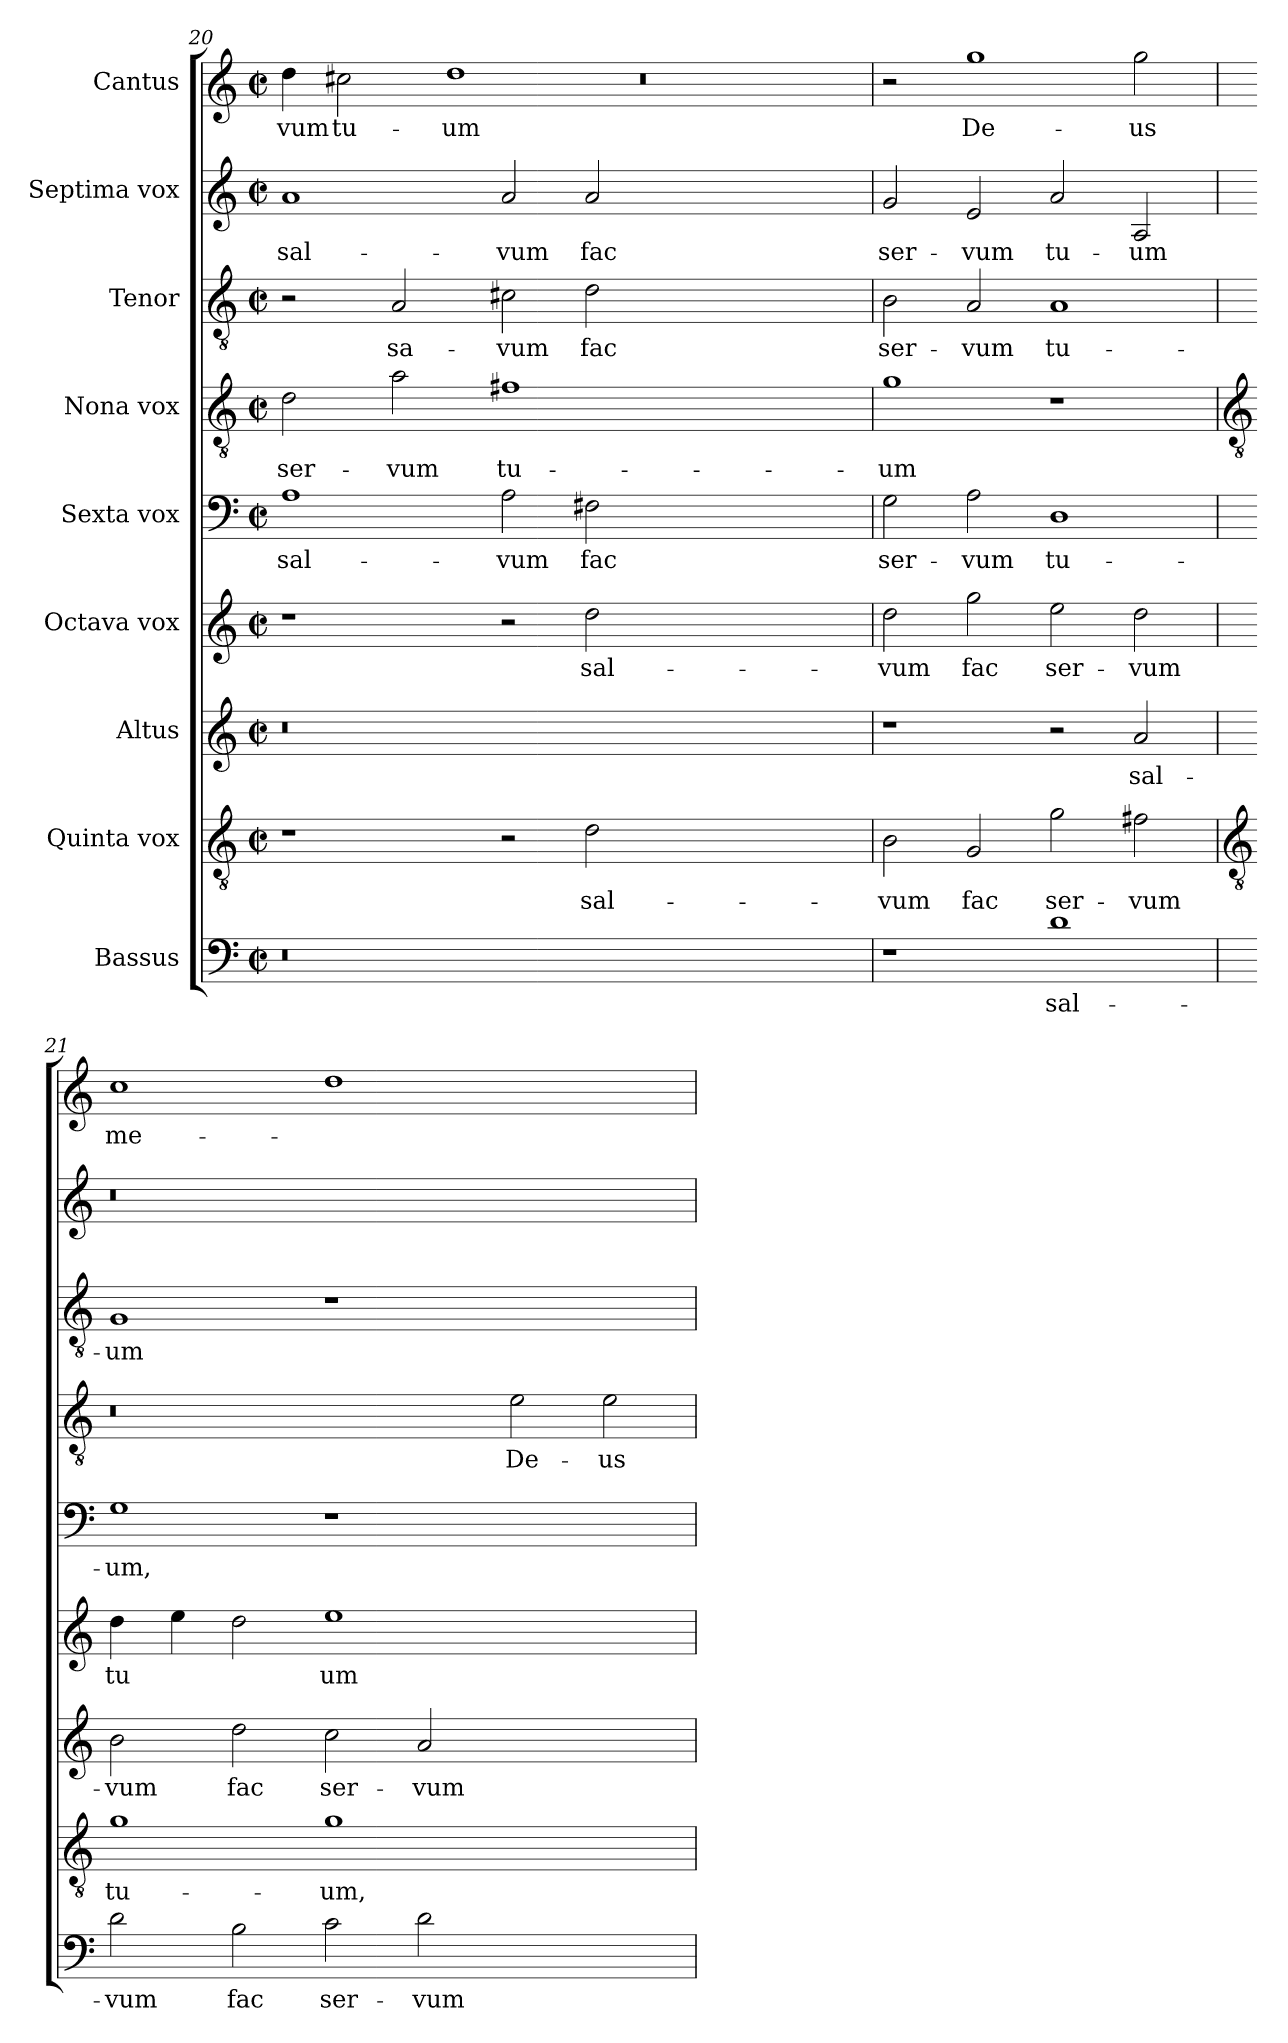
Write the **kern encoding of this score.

**kern	**text	**kern	**text	**kern	**text	**kern	**text	**kern	**text	**kern	**text	**kern	**text	**kern	**text	**kern	**text
*part9	*part9	*part8	*part8	*part7	*part7	*part6	*part6	*part5	*part5	*part4	*part4	*part3	*part3	*part2	*part2	*part1	*part1
*staff9	*staff9	*staff8	*staff8	*staff7	*staff7	*staff6	*staff6	*staff5	*staff5	*staff4	*staff4	*staff3	*staff3	*staff2	*staff2	*staff1	*staff1
*I"Bassus	*	*I"Quinta vox	*	*I"Altus	*	*I"Octava vox	*	*I"Sexta vox	*	*I"Nona vox	*	*I"Tenor	*	*I"Septima vox	*	*I"Cantus	*
*clefF4	*	*clefGv2	*	*clefG2	*	*clefG2	*	*clefF4	*	*clefGv2	*	*clefGv2	*	*clefG2	*	*clefG2	*
*k[]	*	*k[]	*	*k[]	*	*k[]	*	*k[]	*	*k[]	*	*k[]	*	*k[]	*	*k[]	*
*C:	*	*C:	*	*C:	*	*C:	*	*C:	*	*C:	*	*C:	*	*C:	*	*C:	*
*M4/2	*	*M4/2	*	*M4/2	*	*M4/2	*	*M4/2	*	*M4/2	*	*M4/2	*	*M4/2	*	*M4/2	*
*met(c|)	*	*met(c|)	*	*met(c|)	*	*met(c|)	*	*met(c|)	*	*met(c|)	*	*met(c|)	*	*met(c|)	*	*met(c|)	*
=20	=20	=20	=20	=20	=20	=20	=20	=20	=20	=20	=20	=20	=20	=20	=20	=20	=20
!	!	!	!	!	!	!	!	!	!LO:LY:b	!	!LO:LY:b	!	!	!	!LO:LY:b	!	!LO:LY:b
*	*	*	*	*	*	*	*	*	*	*	*	*	*	*	*	*^	*
0r	.	1r	.	0r	.	1r	.	1A	sal-	2d	ser-	2r	.	1a	sal-	4dd	4%15ryy	-vum
!	!	!	!	!	!	!	!	!	!	!	!	!	!	!	!	!	!	!LO:LY:b
.	.	.	.	.	.	.	.	.	.	.	.	.	.	.	.	2cc#X	.	tu-
!	!	!	!	!	!	!	!	!	!	!	!LO:LY:b	!	!LO:LY:b	!	!	!	!	!
.	.	.	.	.	.	.	.	.	.	2a	-vum	2A	sa-	.	.	.	.	.
!	!	!	!	!	!	!	!	!	!	!	!	!	!	!	!	!	!	!LO:LY:b
.	.	.	.	.	.	.	.	.	.	.	.	.	.	.	.	1dd	.	-um
!	!	!	!	!	!	!	!	!	!LO:LY:b	!	!LO:LY:b	!	!LO:LY:b	!	!LO:LY:b	!	!	!
.	.	2r	.	.	.	2r	.	2A	-vum	1f#X	tu-	2c#X	-vum	2a	-vum	.	.	.
!	!	!	!LO:LY:b	!	!	!	!LO:LY:b	!	!LO:LY:b	!	!	!	!LO:LY:b	!	!LO:LY:b	!	!	!
.	.	2d	sal-	.	.	2dd	sal-	2F#X	fac	.	.	2d	fac	2a	fac	.	.	.
.	.	.	.	.	.	.	.	.	.	.	.	.	.	.	.	0r	.	.
1..ryy	.	1..ryy	.	1..ryy	.	1..ryy	.	1..ryy	.	1..ryy	.	1..ryy	.	1..ryy	.	.	.	.
*	*	*	*	*	*	*	*	*	*	*	*	*	*	*	*	*v	*v	*
!!LO:LB:g=z
=21	=21	=21	=21	=21	=21	=21	=21	=21	=21	=21	=21	=21	=21	=21	=21	=21	=21
!	!	!	!LO:LY:b	!	!	!	!LO:LY:b	!	!LO:LY:b	!	!LO:LY:b	!	!LO:LY:b	!	!LO:LY:b	!	!
1r	.	2B	-vum	1r	.	2dd	-vum	2G	ser-	1g	-um	2B	ser-	2g	ser-	2r	.
!	!	!	!LO:LY:b	!	!	!	!LO:LY:b	!	!LO:LY:b	!	!	!	!LO:LY:b	!	!LO:LY:b	!	!LO:LY:b
.	.	2G	fac	.	.	2gg	fac	2A	-vum	.	.	2A	-vum	2e	-vum	1gg	De-
!	!LO:LY:b	!	!LO:LY:b	!	!	!	!LO:LY:b	!	!LO:LY:b	!	!	!	!LO:LY:b	!	!LO:LY:b	!	!
1d	sal-	2g	ser-	2r	.	2ee	ser-	1D	tu-	1r	.	1A	tu-	2a	tu-	.	.
!	!	!	!LO:LY:b	!	!LO:LY:b	!	!LO:LY:b	!	!	!	!	!	!	!	!LO:LY:b	!	!LO:LY:b
.	.	2f#X	-vum	2a	sal-	2dd	-vum	.	.	.	.	.	.	2A	-um	2gg	-us
!!LO:LB:g=z
=21A	=21A	=21A	=21A	=21A	=21A	=21A	=21A	=21A	=21A	=21A	=21A	=21A	=21A	=21A	=21A	=21A	=21A
*	*	*clefGv2	*	*	*	*	*	*	*	*clefGv2	*	*	*	*	*	*	*
!	!LO:LY:b	!	!LO:LY:b	!	!LO:LY:b	!	!LO:LY:b	!	!LO:LY:b	!	!	!	!LO:LY:b	!	!	!	!LO:LY:b
*	*	*	*	*	*	*	*	*	*	*^	*	*	*	*	*	*	*
2d	-vum	1g	tu-	2b	-vum	4dd	tu	1G	-um,	0r	0ryy	.	1G	-um	0r	.	1cc	me-
.	.	.	.	.	.	4ee	.	.	.	.	.	.	.	.	.	.	.	.
!	!LO:LY:b	!	!	!	!LO:LY:b	!	!	!	!	!	!	!	!	!	!	!	!	!
2B	fac	.	.	2dd	fac	2dd	.	.	.	.	.	.	.	.	.	.	.	.
!	!LO:LY:b	!	!LO:LY:b	!	!LO:LY:b	!	!LO:LY:b	!	!	!	!	!	!	!	!	!	!	!
2c	ser-	1g	-um,	2cc	ser-	1ee	um	1r	.	.	.	.	1r	.	.	.	1dd	.
!	!LO:LY:b	!	!	!	!LO:LY:b	!	!	!	!	!	!	!	!	!	!	!	!	!
2d	-vum	.	.	2a	-vum	.	.	.	.	.	.	.	.	.	.	.	.	.
!	!	!	!	!	!	!	!	!	!	!	!	!LO:LY:b	!	!	!	!	!	!
1ryy	.	1ryy	.	1ryy	.	1ryy	.	1ryy	.	2e	1ryy	De-	1ryy	.	1ryy	.	1ryy	.
!	!	!	!	!	!	!	!	!	!	!	!	!LO:LY:b	!	!	!	!	!	!
.	.	.	.	.	.	.	.	.	.	2e	.	-us	.	.	.	.	.	.
*	*	*	*	*	*	*	*	*	*	*v	*v	*	*	*	*	*	*	*
=	=	=	=	=	=	=	=	=	=	=	=	=	=	=	=	=	=
*-	*-	*-	*-	*-	*-	*-	*-	*-	*-	*-	*-	*-	*-	*-	*-	*-	*-
